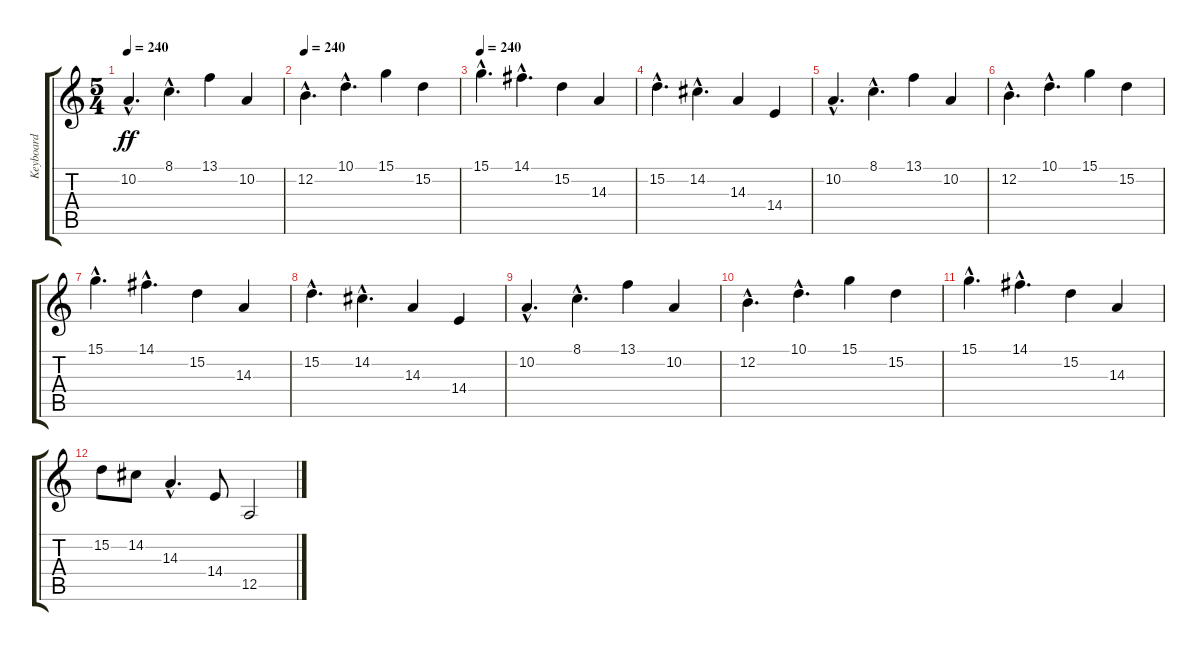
\track ("Keyboard" "Keyboard") {instrument stringensemble1}
\staff {score tabs}
\tuning (E4 B3 G3 D3 A2 E2) {hide}
\ts (5 4)
\tempo 240
\clef g2
\ks c
10.2{hac}.4{d dy ff} 8.1{hac}.4{d} 13.1.4 10.2.4 |
\tempo 240
12.2{hac}.4{d} 10.1{hac}.4{d} 15.1.4 15.2.4 |
\tempo 240
15.1{hac}.4{d} 14.1{hac}.4{d} 15.2.4 14.3.4 |
15.2{hac}.4{d} 14.2{hac}.4{d} 14.3.4 14.4.4 |
10.2{hac}.4{d} 8.1{hac}.4{d} 13.1.4 10.2.4 |
12.2{hac}.4{d} 10.1{hac}.4{d} 15.1.4 15.2.4 |
15.1{hac}.4{d} 14.1{hac}.4{d} 15.2.4 14.3.4 |
15.2{hac}.4{d} 14.2{hac}.4{d} 14.3.4 14.4.4 |
10.2{hac}.4{d} 8.1{hac}.4{d} 13.1.4 10.2.4 |
12.2{hac}.4{d} 10.1{hac}.4{d} 15.1.4 15.2.4 |
15.1{hac}.4{d} 14.1{hac}.4{d} 15.2.4 14.3.4 |
15.2.8 14.2.8 14.3{hac}.4{d} 14.4.8 12.5.2
